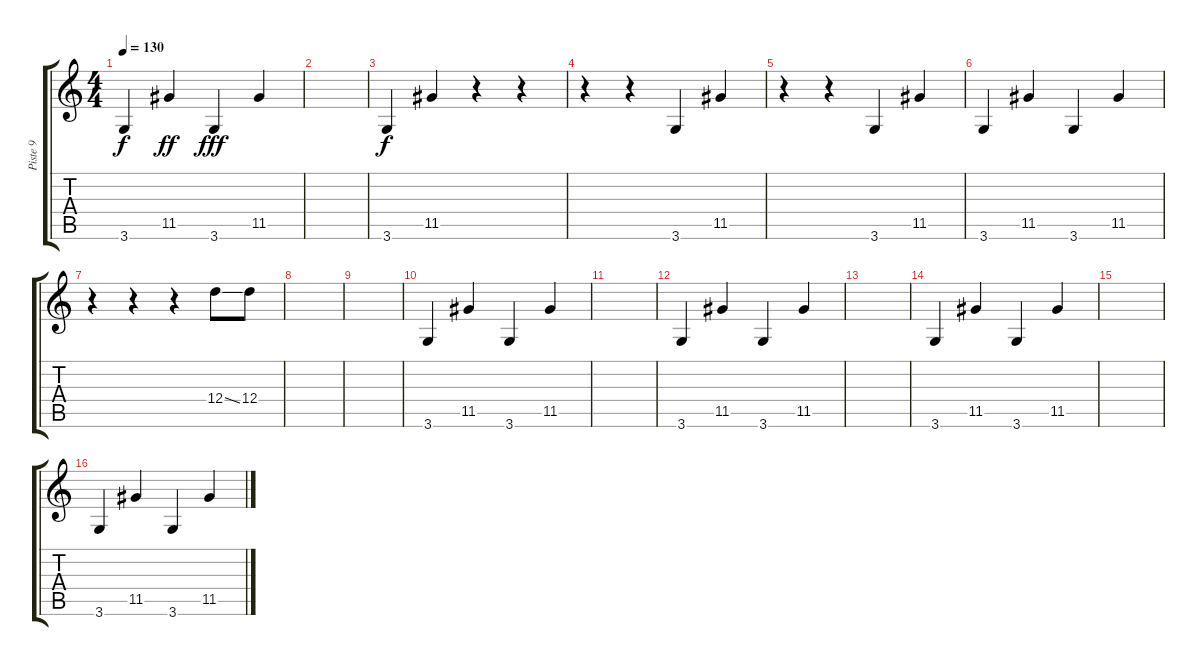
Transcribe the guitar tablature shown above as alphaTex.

\track ("Piste 9" "Piste 9") {instrument guitarharmonics}
\staff {score tabs}
\tuning (E4 B3 G3 D3 A2 E2) {hide}
\ts (4 4)
\tempo 130
\clef g2
\ks c
3.6.4{dy f} 11.5.4{dy ff} 3.6.4{dy fff} 11.5.4 |
|
3.6.4{dy f} 11.5.4 r.4 r.4 |
r.4 r.4 3.6.4 11.5.4 |
r.4 r.4 3.6.4 11.5.4 |
3.6.4 11.5.4 3.6.4 11.5.4 |
r.4 r.4 r.4 12.4{ss}.8 12.4.8 |
|
|
3.6.4 11.5.4 3.6.4 11.5.4 |
|
3.6.4 11.5.4 3.6.4 11.5.4 |
|
3.6.4 11.5.4 3.6.4 11.5.4 |
|
3.6.4 11.5.4 3.6.4 11.5.4
